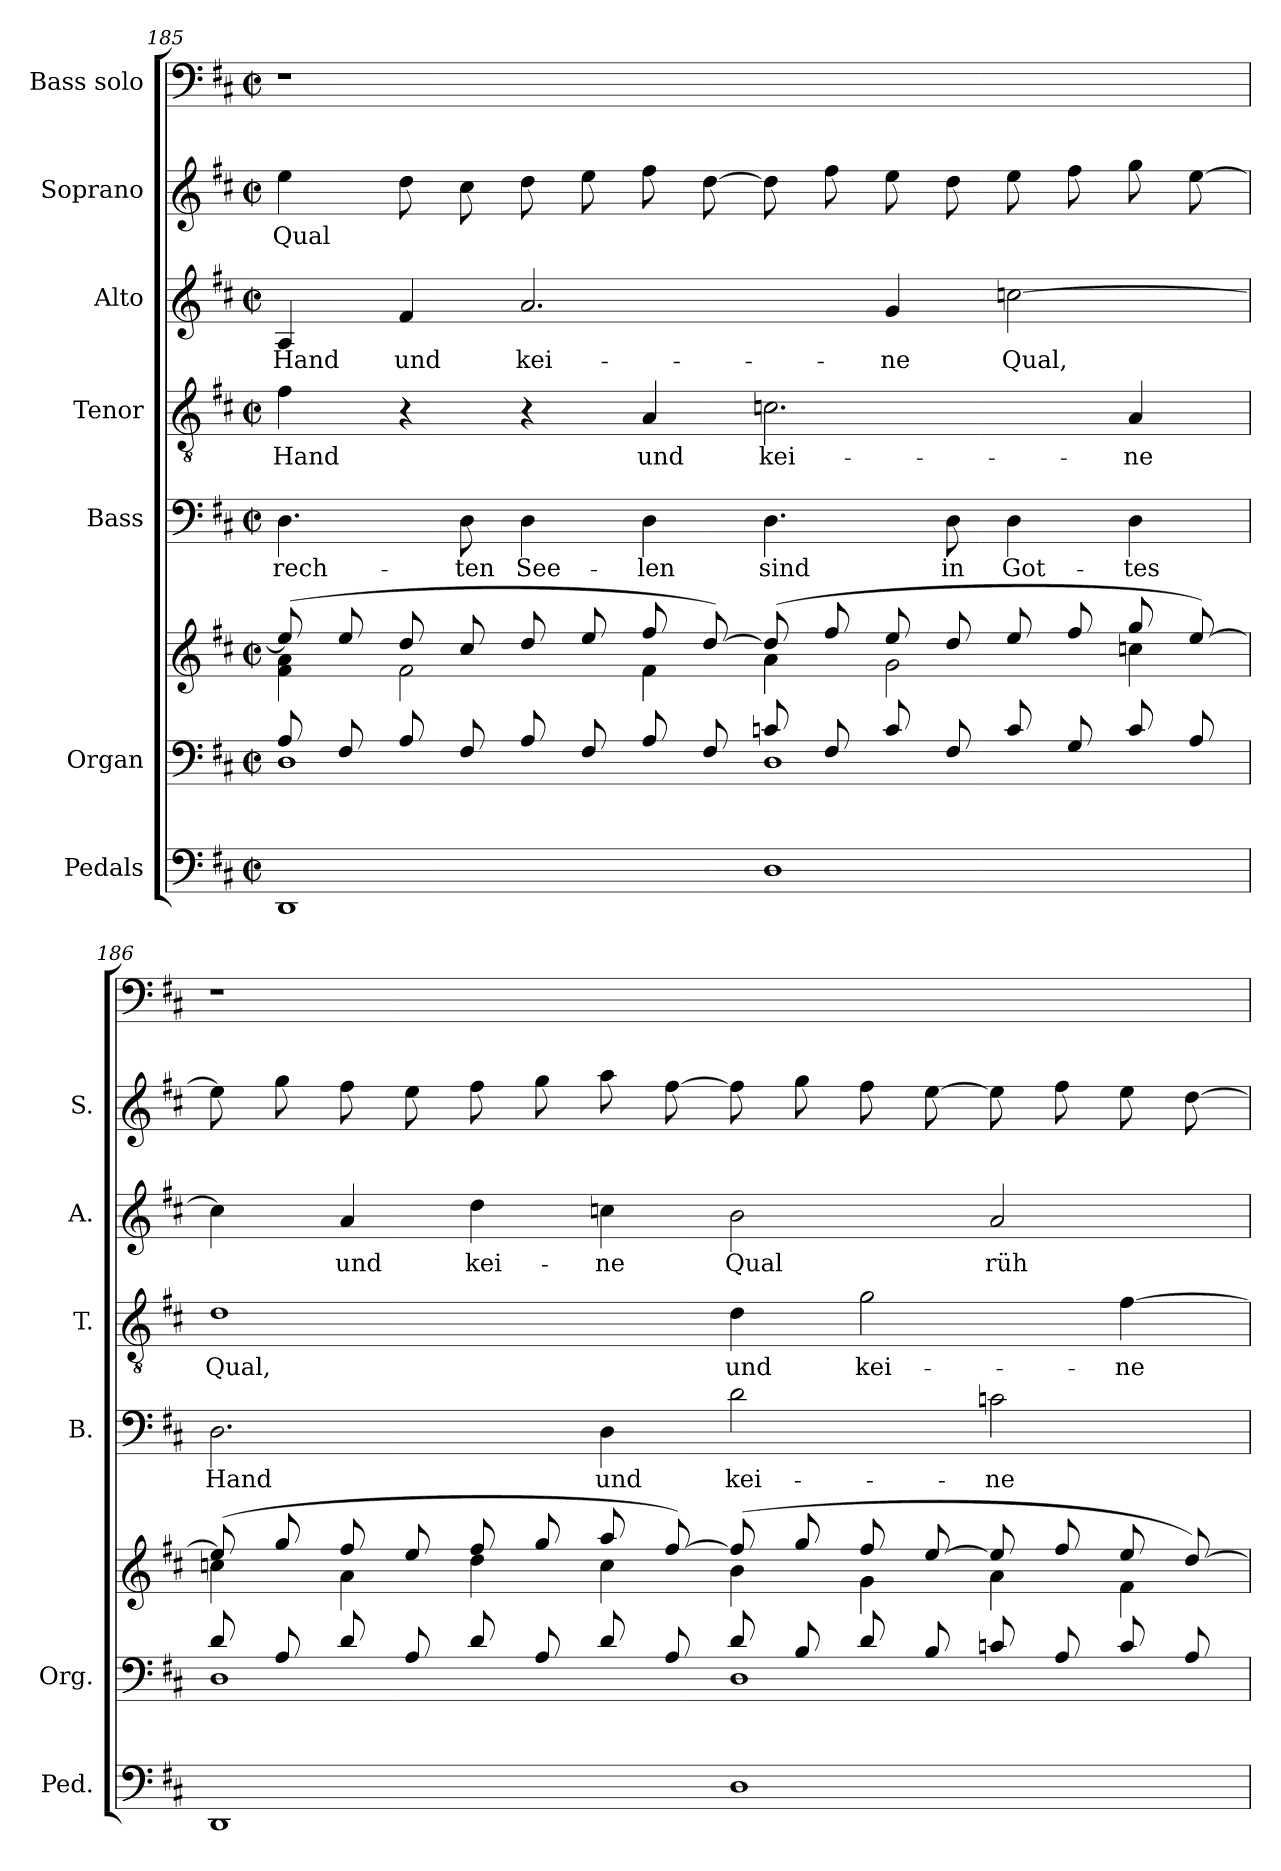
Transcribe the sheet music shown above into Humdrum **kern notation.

**kern	**kern	**kern	**kern	**text	**kern	**text	**kern	**text	**kern	**text	**kern
*part7	*part6	*part6	*part5	*part5	*part4	*part4	*part3	*part3	*part2	*part2	*part1
*staff8	*staff7	*staff6	*staff5	*staff5	*staff4	*staff4	*staff3	*staff3	*staff2	*staff2	*staff1
*I"Pedals	*I"Organ	*	*I"Bass	*	*I"Tenor	*	*I"Alto	*	*I"Soprano	*	*I"Bass solo
*I'Ped.	*I'Org.	*	*I'B.	*	*I'T.	*	*I'A.	*	*I'S.	*	*
!!LO:PB:g=z
*clefF4	*clefF4	*clefG2	*clefF4	*	*clefGv2	*	*clefG2	*	*clefG2	*	*clefF4
*	*	*	*	*	*ITrd7c12	*	*	*	*	*	*
*k[f#c#]	*k[f#c#]	*k[f#c#]	*k[f#c#]	*	*k[f#c#]	*	*k[f#c#]	*	*k[f#c#]	*	*k[f#c#]
*D:	*D:	*D:	*D:	*	*D:	*	*D:	*	*D:	*	*D:
*M2/2	*M2/2	*M2/2	*M2/2	*	*M2/2	*	*M2/2	*	*M2/2	*	*M2/2
*met(c|)	*met(c|)	*met(c|)	*met(c|)	*	*met(c|)	*	*met(c|)	*	*met(c|)	*	*met(c|)
=185	=185	=185	=185	=185	=185	=185	=185	=185	=185	=185	=185
*	*^	*^	*	*	*	*	*	*	*	*	*
!	!	!	!	!	!	!LO:LY:b:color=#000000	!	!	!	!	!	!	!
!	!	!	!	!	!	!	!	!LO:LY:b:color=#000000	!	!	!	!	!
!	!	!	!	!	!	!	!	!	!	!LO:LY:b:color=#000000	!	!	!
!	!	!	!	!	!	!	!	!	!	!	!	!LO:LY:b:color=#000000	!LO:N:vis=1
1DDi	8Ai/	1Di	(8eei/]	4f#i\ 4ai	4.Di\	-rech-	4F#i\	Hand	4Ai/	Hand	4eei\	Qual	1r
.	8F#i/	.	8eei/	.	.	.	.	.	.	.	.	.	.
!	!	!	!	!	!	!	!	!	!	!LO:LY:b:color=#000000	!	!	!
.	8Ai/	.	8ddi/	2f#i\	.	.	4r	.	4f#i/	und	8ddi\	.	.
!	!	!	!	!	!	!LO:LY:b:color=#000000	!	!	!	!	!	!	!
.	8F#i/	.	8cc#i/	.	8Di\	-ten	.	.	.	.	8cc#i\	.	.
!	!	!	!	!	!	!LO:LY:b:color=#000000	!	!	!	!	!	!	!
!	!	!	!	!	!	!	!	!	!	!LO:LY:b:color=#000000	!	!	!
.	8Ai/	.	8ddi/	.	4Di\	See-	4r	.	2.ai/	kei-	8ddi\	.	.
.	8F#i/	.	8eei/	.	.	.	.	.	.	.	8eei\	.	.
!	!	!	!	!	!	!LO:LY:b:color=#000000	!	!	!	!	!	!	!
!	!	!	!	!	!	!	!	!LO:LY:b:color=#000000	!	!	!	!	!
.	8Ai/	.	8ff#i/	4f#i\	4Di\	-len	4AAi/	und	.	.	8ff#i\	.	.
.	8F#i/	.	[8ddi/)	.	.	.	.	.	.	.	[8ddi\	.	.
!	!	!	!	!	!	!LO:LY:b:color=#000000	!	!	!	!	!	!	!
!	!	!	!	!	!	!	!	!LO:LY:b:color=#000000	!	!	!	!	!
1Di	8cni/	1Di	(8ddi/]	4ai\	4.Di\	sind	2.Cni\	kei-	.	.	8ddi\]	.	1ryy
.	8F#i/	.	8ff#i/	.	.	.	.	.	.	.	8ff#i\	.	.
!	!	!	!	!	!	!	!	!	!	!LO:LY:b:color=#000000	!	!	!
.	8ci/	.	8eei/	2gi\	.	.	.	.	4gi/	-ne	8eei\	.	.
!	!	!	!	!	!	!LO:LY:b:color=#000000	!	!	!	!	!	!	!
.	8F#i/	.	8ddi/	.	8Di\	in	.	.	.	.	8ddi\	.	.
!	!	!	!	!	!	!LO:LY:b:color=#000000	!	!	!	!	!	!	!
!	!	!	!	!	!	!	!	!	!	!LO:LY:b:color=#000000	!	!	!
.	8ci/	.	8eei/	.	4Di\	Got-	.	.	[2ccni\	Qual,	8eei\	.	.
.	8Gi/	.	8ff#i/	.	.	.	.	.	.	.	8ff#i\	.	.
!	!	!	!	!	!	!LO:LY:b:color=#000000	!	!	!	!	!	!	!
!	!	!	!	!	!	!	!	!LO:LY:b:color=#000000	!	!	!	!	!
.	8ci/	.	8ggi/	4ccni\	4Di\	-tes	4AAi/	-ne	.	.	8ggi\	.	.
.	8Ai/	.	[8eei/)	.	.	.	.	.	.	.	[8eei\	.	.
=186	=186	=186	=186	=186	=186	=186	=186	=186	=186	=186	=186	=186	=186
!	!	!	!	!	!	!LO:LY:b:color=#000000	!	!	!	!	!	!	!
!	!	!	!	!	!	!	!	!LO:LY:b:color=#000000	!	!	!	!	!LO:N:vis=1
1DDi	8di/	1Di	(8eei/]	4ccni\	2.Di\	Hand	1Di	Qual,	4cci\]	.	8eei\]	.	1r
.	8Ai/	.	8ggi/	.	.	.	.	.	.	.	8ggi\	.	.
!	!	!	!	!	!	!	!	!	!	!LO:LY:b:color=#000000	!	!	!
.	8di/	.	8ff#i/	4ai\	.	.	.	.	4ai/	und	8ff#i\	.	.
.	8Ai/	.	8eei/	.	.	.	.	.	.	.	8eei\	.	.
!	!	!	!	!	!	!	!	!	!	!LO:LY:b:color=#000000	!	!	!
.	8di/	.	8ff#i/	4ddi\	.	.	.	.	4ddi\	kei-	8ff#i\	.	.
.	8Ai/	.	8ggi/	.	.	.	.	.	.	.	8ggi\	.	.
!	!	!	!	!	!	!LO:LY:b:color=#000000	!	!	!	!	!	!	!
!	!	!	!	!	!	!	!	!	!	!LO:LY:b:color=#000000	!	!	!
.	8di/	.	8aai/	4cci\	4Di\	und	.	.	4ccni\	-ne	8aai\	.	.
.	8Ai/	.	[8ff#i/)	.	.	.	.	.	.	.	[8ff#i\	.	.
!	!	!	!	!	!	!LO:LY:b:color=#000000	!	!	!	!	!	!	!
!	!	!	!	!	!	!	!	!LO:LY:b:color=#000000	!	!	!	!	!
!	!	!	!	!	!	!	!	!	!	!LO:LY:b:color=#000000	!	!	!
1Di	8di/	1Di	(8ff#i/]	4bi\	2di\	kei-	4Di\	und	2bi\	Qual	8ff#i\]	.	1ryy
.	8Bi/	.	8ggi/	.	.	.	.	.	.	.	8ggi\	.	.
!	!	!	!	!	!	!	!	!LO:LY:b:color=#000000	!	!	!	!	!
.	8di/	.	8ff#i/	4gi\	.	.	2Gi\	kei-	.	.	8ff#i\	.	.
.	8Bi/	.	[8eei/	.	.	.	.	.	.	.	[8eei\	.	.
!	!	!	!	!	!	!LO:LY:b:color=#000000	!	!	!	!	!	!	!
!	!	!	!	!	!	!	!	!	!	!LO:LY:b:color=#000000	!	!	!
.	8cni/	.	8eei/]	4ai\	2cni\	-ne	.	.	2ai/	rüh-	8eei\]	.	.
.	8Ai/	.	8ff#i/	.	.	.	.	.	.	.	8ff#i\	.	.
!	!	!	!	!	!	!	!	!LO:LY:b:color=#000000	!	!	!	!	!
.	8ci/	.	8eei/	4f#i\	.	.	[4F#i\	-ne	.	.	8eei\	.	.
.	8Ai/	.	[8ddi/)	.	.	.	.	.	.	.	[8ddi\	.	.
*	*v	*v	*	*	*	*	*	*	*	*	*	*	*
*	*	*v	*v	*	*	*	*	*	*	*	*	*
=	=	=	=	=	=	=	=	=	=	=	=
*-	*-	*-	*-	*-	*-	*-	*-	*-	*-	*-	*-
